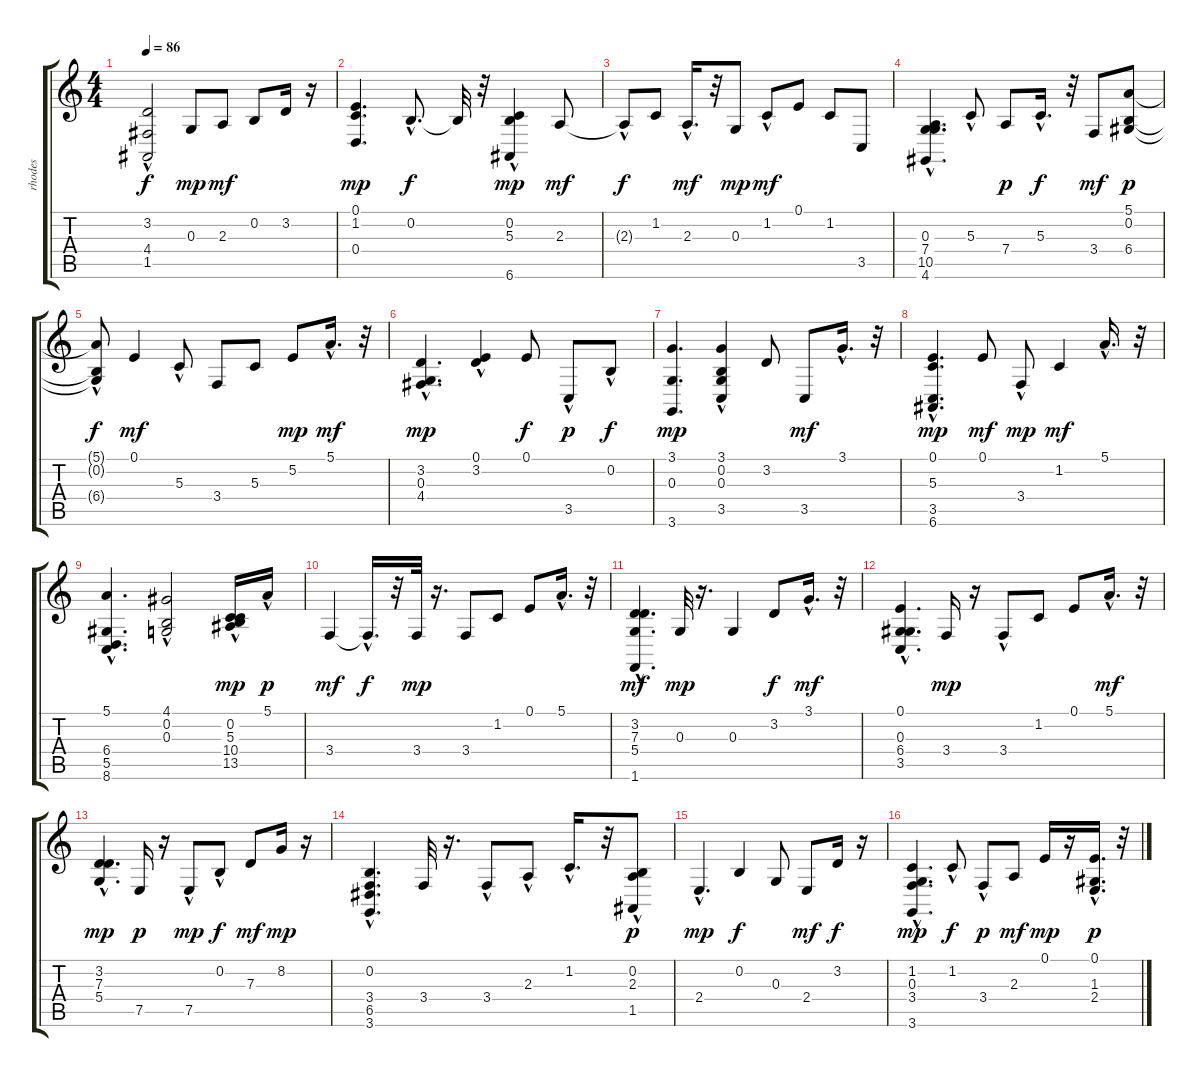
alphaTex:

\track ("rhodes" "rhodes") {instrument electricpiano1}
\staff {score tabs}
\tuning (E4 B3 G3 D3 A2 E2) {hide}
\ts (4 4)
\tempo 86
\clef g2
\ks c
(3.2{hac t} 4.4{t} 1.5{hac t}).2{dy f} 0.3.8{dy mp} 2.3.8{dy mf} 0.2.8 3.2.16 r.16 |
(0.1 1.2 0.4).4{d dy mp} 0.2{hac}.8{d dy f} 0.2{t}.32 r.32 (0.2{hac} 5.3{hac} 6.6{hac}).4{dy mp} 2.3.8{dy mf} |
2.3{hac t}.8{dy f} 1.2.8 2.3{hac}.16{d dy mf} r.32 0.3.8{dy mp} 1.2{hac}.8{dy mf} 0.1.8 1.2.8 3.5.8 |
(0.3 7.4{hac} 10.5{hac} 4.6).4{d} 5.3{hac}.8 7.4.8{dy p} 5.3{hac}.16{d dy f} r.32 3.4.8{dy mf} (5.1 0.2 6.4).8{dy p} |
(5.1{hac t} 0.2{t} 6.4{t}).8{dy f} 0.1.4{dy mf} 5.3{hac}.8 3.4.8 5.3.8 5.2.8{dy mp} 5.1{hac}.16{d dy mf} r.32 |
(3.2{hac} 0.3 4.4{hac}).4{d dy mp} (0.1{hac} 3.2).4 0.1.8{dy f} 3.5{hac}.8{dy p} 0.2{hac}.8{dy f} |
(3.1 0.3 3.6).4{d dy mp} (3.1{hac} 0.2 0.3 3.5{hac}).4 3.2.8 3.5.8{dy mf} 3.1{hac}.16{d} r.32 |
(0.1 5.3{hac} 3.5{hac} 6.6).4{d dy mp} 0.1.8{dy mf} 3.4{hac}.8{dy mp} 1.2.4{dy mf} 5.1{hac}.16{d} r.32 |
(5.1 6.4 5.5 8.6{hac}).4{d} (4.1{hac} 0.2 0.3{hac}).2 (0.2{hac} 5.3 10.4 13.5).16{dy mp} 5.1{hac}.16{dy p} |
3.4.4{dy mf} 3.4{hac t}.16{d dy f} r.32 3.4.32{dy mp} r.16{d} 3.4.8 1.2.8 0.1.8 5.1{hac}.16{d} r.32 |
(3.2 7.3{hac} 5.4{hac} 1.6).4{d dy mf} 0.3.32{dy mp} r.16{d} 0.3.4 3.2.8{dy f} 3.1{hac}.16{d dy mf} r.32 |
(0.1 0.3{hac} 6.4 3.5).4{d} 3.4.16{dy mp} r.16 3.4{hac}.8 1.2.8 0.1.8 5.1{hac}.16{d dy mf} r.32 |
(3.2{hac} 7.3{hac} 5.4).4{d dy mp} 7.5.16{dy p} r.16 7.5{hac}.8{dy mp} 0.2{hac}.8{dy f} 7.3.8{dy mf} 8.2.16{dy mp} r.16 |
(0.2{hac} 3.4 6.5 3.6).4{d} 3.4.32 r.16{d} 3.4{hac}.8 2.3{hac}.8 1.2{hac}.16{d} r.32 (0.2{hac} 2.3{hac} 1.5).8{dy p} |
2.4{hac}.4{d dy mp} 0.2.4{dy f} 0.3.8 2.4.8{dy mf} 3.2.16{dy f} r.16 |
(1.2 0.3 3.4{hac} 3.6).4{d dy mp} 1.2{hac}.8{dy f} 3.4{hac}.8{dy p} 2.3.8{dy mf} 0.1.16{dy mp} r.16 (0.1 1.3 2.4{hac}).16{d dy p} r.32
